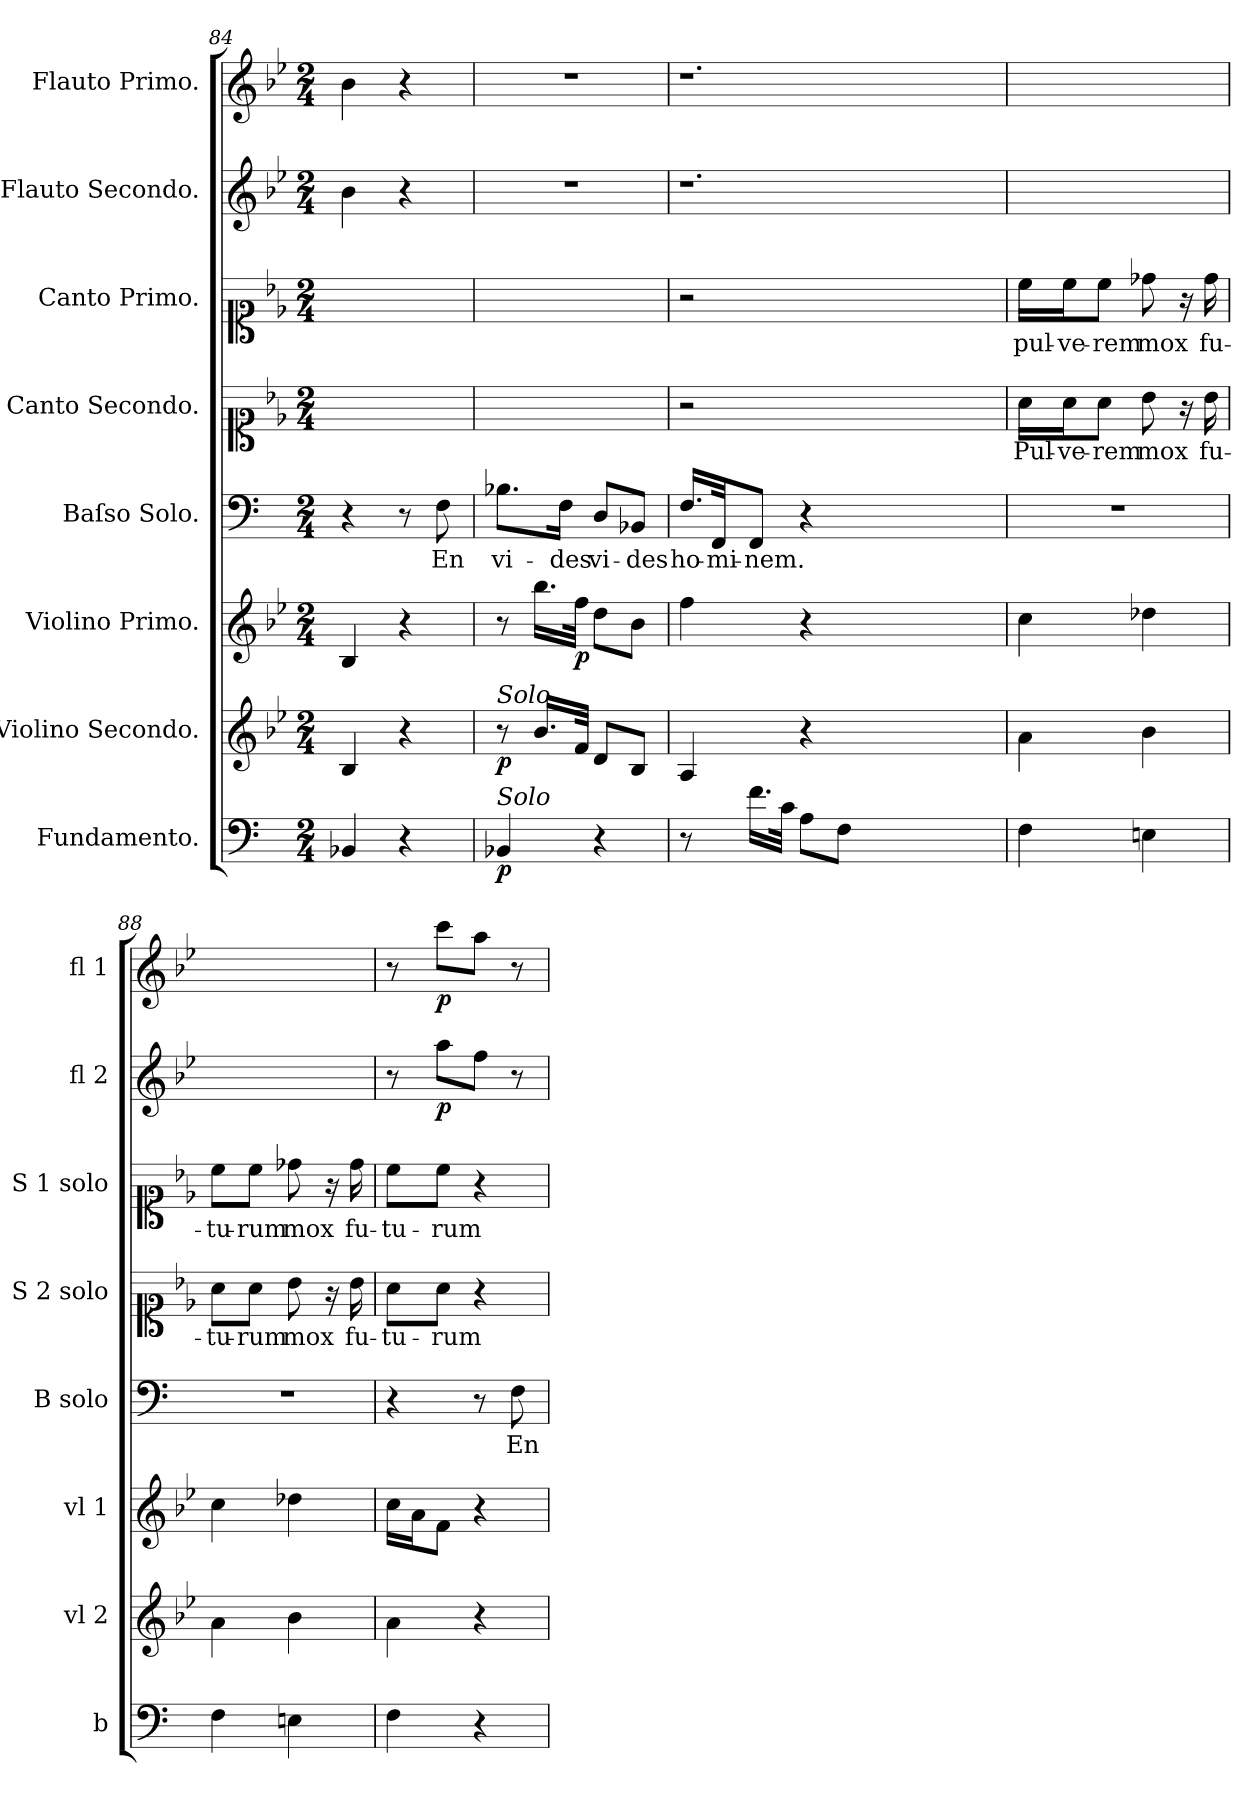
**kern	**dynam	**kern	**dynam	**kern	**dynam	**kern	**text	**kern	**text	**kern	**text	**kern	**dynam	**kern	**dynam
*part8	*part8	*part7	*part7	*part6	*part6	*part5	*part5	*part4	*part4	*part3	*part3	*part2	*part2	*part1	*part1
*staff8	*staff8	*staff7	*staff7	*staff6	*staff6	*staff5	*staff5	*staff4	*staff4	*staff3	*staff3	*staff2	*staff2	*staff1	*staff1
*I"Fundamento.	*	*I"Violino Secondo.	*	*I"Violino Primo.	*	*I"Baſso Solo.	*	*I"Canto Secondo.	*	*I"Canto Primo.	*	*I"Flauto Secondo.	*	*I"Flauto Primo.	*
*I'b	*	*I'vl 2	*	*I'vl 1	*	*I'B solo	*	*I'S 2 solo	*	*I'S 1 solo	*	*I'fl 2	*	*I'fl 1	*
*clefF4	*	*clefG2	*	*clefG2	*	*clefF4	*	*clefC1	*	*clefC1	*	*clefG2	*	*clefG2	*
*	*	*k[b-e-]	*	*k[b-e-]	*	*	*	*k[b-e-]	*	*k[b-e-]	*	*k[b-e-]	*	*k[b-e-]	*
*M2/4	*	*M2/4	*	*M2/4	*	*M2/4	*	*M2/4	*	*M2/4	*	*M2/4	*	*M2/4	*
=84	=84	=84	=84	=84	=84	=84	=84	=84	=84	=84	=84	=84	=84	=84	=84
4BB-/	.	4B-/	.	4B-/	.	4r	.	2ryy	.	2ryy	.	4b-\	.	4b-\	.
4r	.	4r	.	4r	.	8r	.	.	.	.	.	4r	.	4r	.
.	.	.	.	.	.	8F\	En	.	.	.	.	.	.	.	.
=85	=85	=85	=85	=85	=85	=85	=85	=85	=85	=85	=85	=85	=85	=85	=85
!	!	!LO:TX:a:i:t=Solo	!	!	!	!	!	!	!	!	!	!	!	!	!
!LO:TX:a:i:t=Solo	!	!	!	!	!	!	!	!	!	!	!	!	!	!	!
4BB-/	p	8r	p	8r	.	8.B-\L	vi-	2ryy	.	2ryy	.	2r	.	2r	.
.	.	16.b-/LL	.	16.bb-\LL	.	.	.	.	.	.	.	.	.	.	.
.	.	.	.	.	.	16F\Jk	-des	.	.	.	.	.	.	.	.
!	!	!	!	!	!LO:DY:b	!	!	!	!	!	!	!	!	!	!
.	.	32f/JJk	.	32ff\JJk	p	.	.	.	.	.	.	.	.	.	.
!	!	!	!	!	!	!	!LO:LY:i	!	!	!	!	!	!	!	!
4r	.	8d/L	.	8dd\L	.	8D/L	vi-	.	.	.	.	.	.	.	.
!	!	!	!	!	!	!	!LO:LY:i	!	!	!	!	!	!	!	!
.	.	8B-/J	.	8b-\J	.	8BB-/J	-des	.	.	.	.	.	.	.	.
=86	=86	=86	=86	=86	=86	=86	=86	=86	=86	=86	=86	=86	=86	=86	=86
8r	.	4A/	.	4ff\	.	16.F/LL	ho-	2r	.	2r	.	1.r	.	1.r	.
.	.	.	.	.	.	32FF/Jk	-mi-	.	.	.	.	.	.	.	.
16.f\LL	.	.	.	.	.	8FF/J	-nem.	.	.	.	.	.	.	.	.
32c\JJk	.	.	.	.	.	.	.	.	.	.	.	.	.	.	.
8A\L	.	4r	.	4r	.	4r	.	.	.	.	.	.	.	.	.
8F\J	.	.	.	.	.	.	.	.	.	.	.	.	.	.	.
1ryy	.	1ryy	.	1ryy	.	1ryy	.	1ryy	.	1ryy	.	.	.	.	.
=87	=87	=87	=87	=87	=87	=87	=87	=87	=87	=87	=87	=87	=87	=87	=87
4F\	.	4a\	.	4cc\	.	2r	.	16a\LL	Pul-	16cc\LL	pul-	2ryy	.	2ryy	.
.	.	.	.	.	.	.	.	16a\J	-ve-	16cc\J	-ve-	.	.	.	.
.	.	.	.	.	.	.	.	8a\J	-rem	8cc\J	-rem	.	.	.	.
4En\	.	4b-\	.	4dd-X\	.	.	.	8b-\	mox	8dd-X\	mox	.	.	.	.
.	.	.	.	.	.	.	.	16r	.	16r	.	.	.	.	.
.	.	.	.	.	.	.	.	16b-\	fu-	16dd-\	fu-	.	.	.	.
=88	=88	=88	=88	=88	=88	=88	=88	=88	=88	=88	=88	=88	=88	=88	=88
4F\	.	4a\	.	4cc\	.	2r	.	8a\L	-tu-	8cc\L	-tu-	2ryy	.	2ryy	.
.	.	.	.	.	.	.	.	8a\J	-rum	8cc\J	-rum	.	.	.	.
4En\	.	4b-\	.	4dd-X\	.	.	.	8b-\	mox	8dd-X\	mox	.	.	.	.
.	.	.	.	.	.	.	.	16r	.	16r	.	.	.	.	.
.	.	.	.	.	.	.	.	16b-\	fu-	16dd-\	fu-	.	.	.	.
=89	=89	=89	=89	=89	=89	=89	=89	=89	=89	=89	=89	=89	=89	=89	=89
4F\	.	4a\	.	16cc\LL	.	4r	.	8a\L	-tu-	8cc\L	-tu-	8r	.	8r	.
.	.	.	.	16a\J	.	.	.	.	.	.	.	.	.	.	.
.	.	.	.	8f\J	.	.	.	8a\J	-rum	8cc\J	-rum	8aa\L	p	8ccc\L	p
4r	.	4r	.	4r	.	8r	.	4r	.	4r	.	8ff\J	.	8aa\J	.
.	.	.	.	.	.	8F\	En	.	.	.	.	8r	.	8r	.
=	=	=	=	=	=	=	=	=	=	=	=	=	=	=	=
*-	*-	*-	*-	*-	*-	*-	*-	*-	*-	*-	*-	*-	*-	*-	*-
